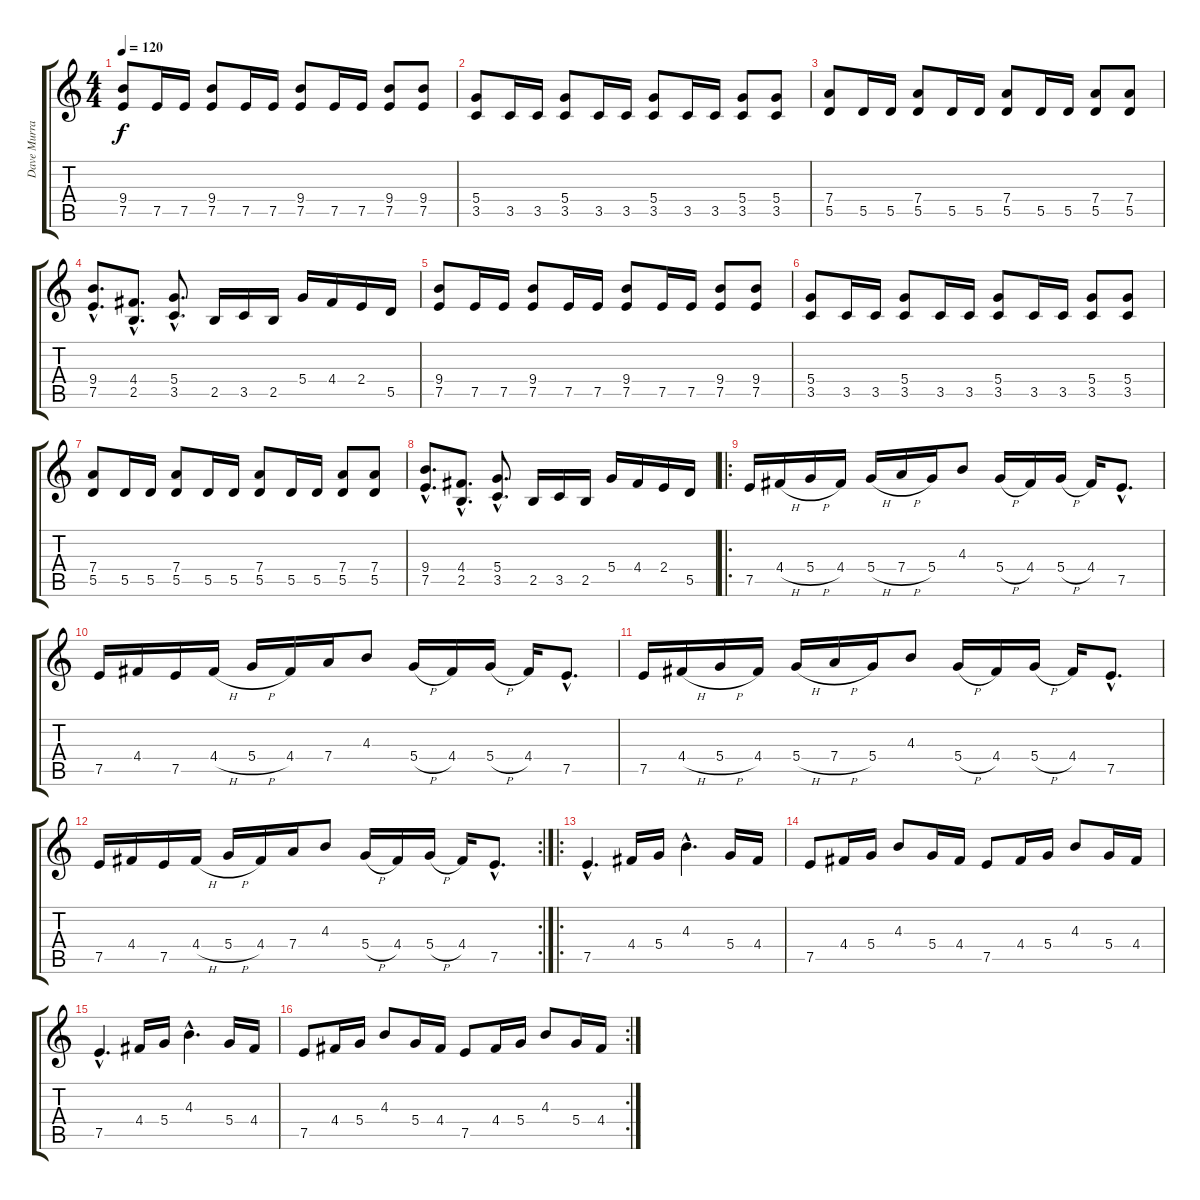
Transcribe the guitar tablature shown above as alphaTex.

\track ("Dave Murray" "Dave Murra") {instrument distortionguitar}
\staff {score tabs}
\tuning (E4 B3 G3 D3 A2 E2) {hide}
\ts (4 4)
\tempo 120
\clef g2
\ks c
(9.4 7.5).8{dy f} 7.5.16 7.5.16 (9.4 7.5).8 7.5.16 7.5.16 (9.4 7.5).8 7.5.16 7.5.16 (9.4 7.5).8 (9.4 7.5).8 |
(5.4 3.5).8 3.5.16 3.5.16 (5.4 3.5).8 3.5.16 3.5.16 (5.4 3.5).8 3.5.16 3.5.16 (5.4 3.5).8 (5.4 3.5).8 |
(7.4 5.5).8 5.5.16 5.5.16 (7.4 5.5).8 5.5.16 5.5.16 (7.4 5.5).8 5.5.16 5.5.16 (7.4 5.5).8 (7.4 5.5).8 |
(9.4{hac} 7.5{hac}).8{d} (4.4{hac} 2.5{hac}).8{d} (5.4{hac} 3.5{hac}).8{d} 2.5.16 3.5.16 2.5.16 5.4.16 4.4.16 2.4.16 5.5.16 |
(9.4 7.5).8 7.5.16 7.5.16 (9.4 7.5).8 7.5.16 7.5.16 (9.4 7.5).8 7.5.16 7.5.16 (9.4 7.5).8 (9.4 7.5).8 |
(5.4 3.5).8 3.5.16 3.5.16 (5.4 3.5).8 3.5.16 3.5.16 (5.4 3.5).8 3.5.16 3.5.16 (5.4 3.5).8 (5.4 3.5).8 |
(7.4 5.5).8 5.5.16 5.5.16 (7.4 5.5).8 5.5.16 5.5.16 (7.4 5.5).8 5.5.16 5.5.16 (7.4 5.5).8 (7.4 5.5).8 |
(9.4{hac} 7.5{hac}).8{d} (4.4{hac} 2.5{hac}).8{d} (5.4{hac} 3.5{hac}).8{d} 2.5.16 3.5.16 2.5.16 5.4.16 4.4.16 2.4.16 5.5.16 |
\ro
7.5.16 4.4{h}.16 5.4{h}.16 4.4.16 5.4{h}.16 7.4{h}.16 5.4.16 4.3.8 5.4{h}.16 4.4.16 5.4{h}.16 4.4.16 7.5{hac}.8{d} |
7.5.16 4.4.16 7.5.16 4.4{h}.16 5.4{h}.16 4.4.16 7.4.16 4.3.8 5.4{h}.16 4.4.16 5.4{h}.16 4.4.16 7.5{hac}.8{d} |
7.5.16 4.4{h}.16 5.4{h}.16 4.4.16 5.4{h}.16 7.4{h}.16 5.4.16 4.3.8 5.4{h}.16 4.4.16 5.4{h}.16 4.4.16 7.5{hac}.8{d} |
\rc 2
7.5.16 4.4.16 7.5.16 4.4{h}.16 5.4{h}.16 4.4.16 7.4.16 4.3.8 5.4{h}.16 4.4.16 5.4{h}.16 4.4.16 7.5{hac}.8{d} |
\ro
7.5{hac}.4{d} 4.4.16 5.4.16 4.3{hac}.4{d} 5.4.16 4.4.16 |
7.5.8 4.4.16 5.4.16 4.3.8 5.4.16 4.4.16 7.5.8 4.4.16 5.4.16 4.3.8 5.4.16 4.4.16 |
7.5{hac}.4{d} 4.4.16 5.4.16 4.3{hac}.4{d} 5.4.16 4.4.16 |
\rc 2
7.5.8 4.4.16 5.4.16 4.3.8 5.4.16 4.4.16 7.5.8 4.4.16 5.4.16 4.3.8 5.4.16 4.4.16
